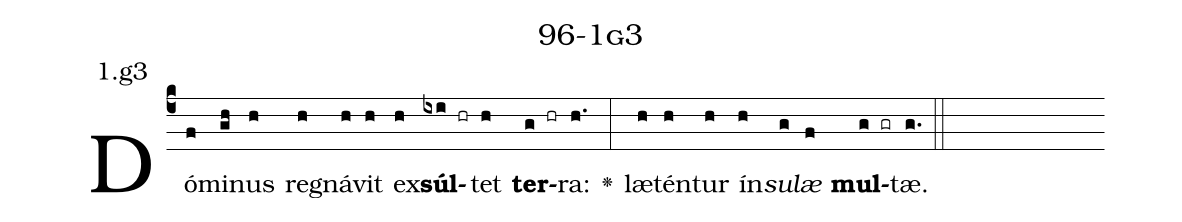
name: 96-1g3;
annotation: 1.g3;
%%
(c4)Dó(f)mi(gh)nus(h) re(h)gná(h)vit(h) ex(h)<b>súl</b>(ixi hr)tet(h) <b>ter</b>(g hr)ra:(h.) <v>\greheightstar</v>(:) læ(h)tén(h)tur(h) ín(h)<i>su</i>(g)<i>læ</i>(f) <b>mul</b>(g gr)tæ.(g.) (::)


%E(h) u(h) o(g) u(f) a(g) e.(g.) (::)
